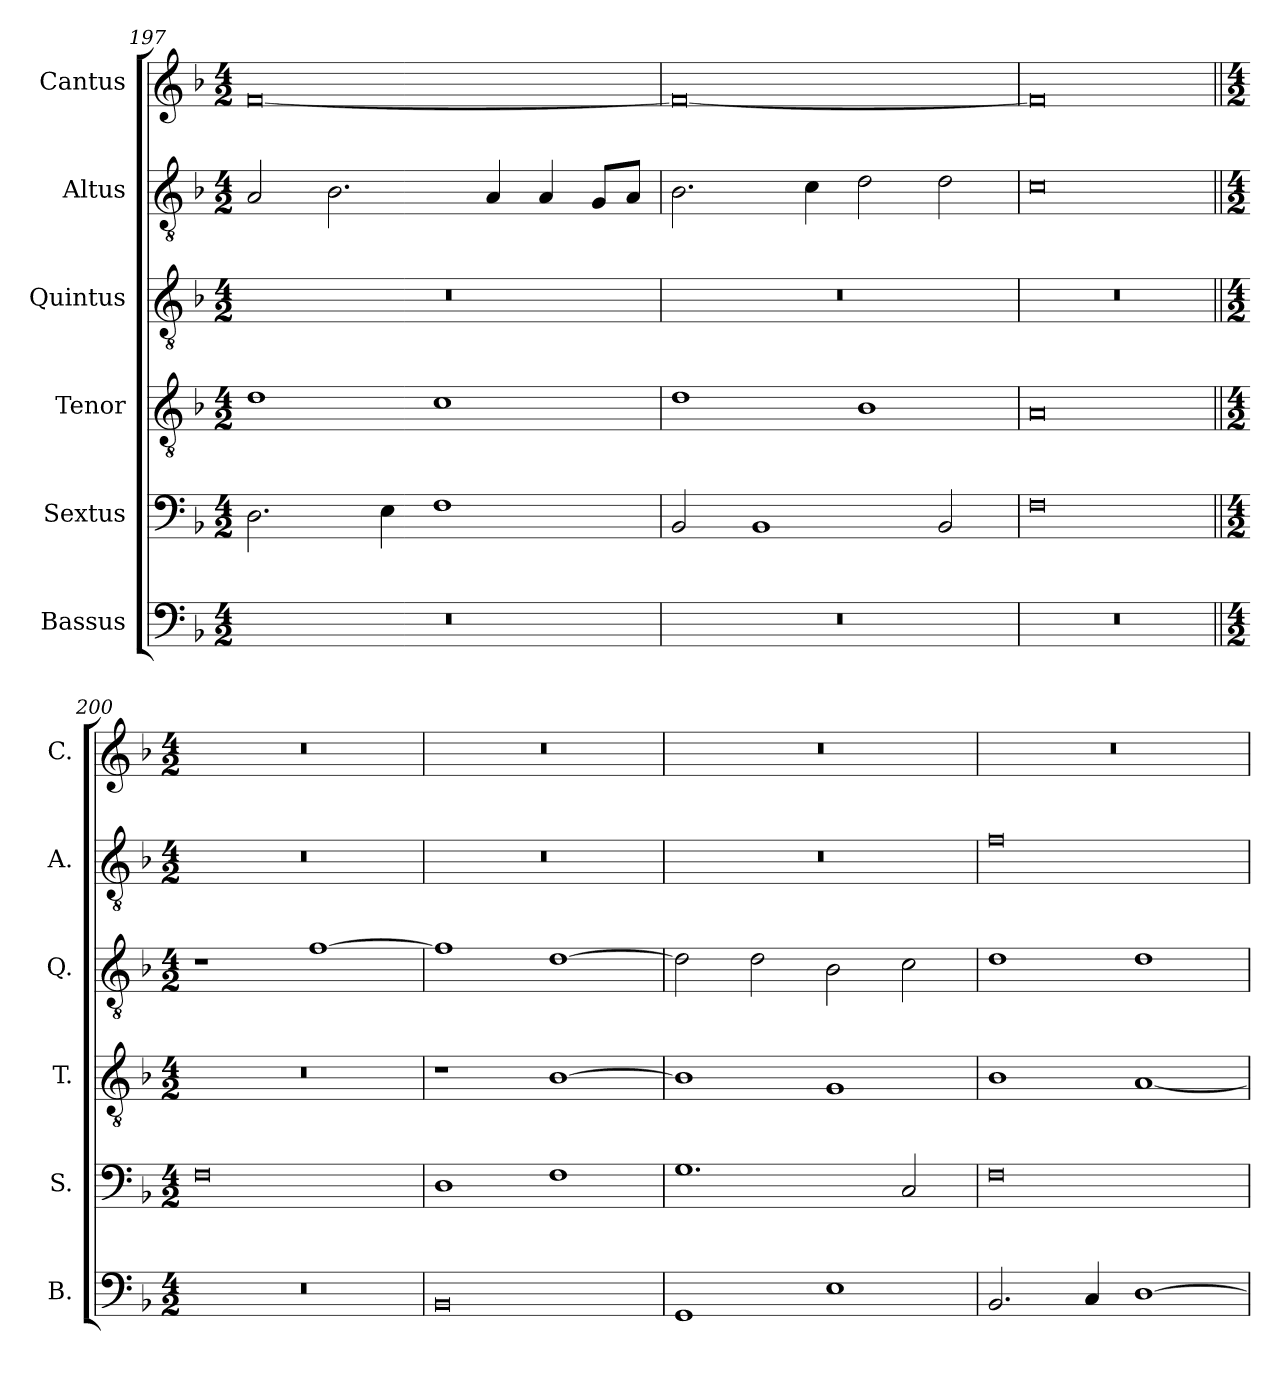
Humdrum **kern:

**kern	**kern	**kern	**kern	**kern	**kern
*part6	*part5	*part4	*part3	*part2	*part1
*staff6	*staff5	*staff4	*staff3	*staff2	*staff1
*I"Bassus	*I"Sextus	*I"Tenor	*I"Quintus	*I"Altus	*I"Cantus
*I'B.	*I'S.	*I'T.	*I'Q.	*I'A.	*I'C.
*clefF4	*clefF4	*clefGv2	*clefGv2	*clefGv2	*clefG2
*k[b-]	*k[b-]	*k[b-]	*k[b-]	*k[b-]	*k[b-]
*F:	*F:	*F:	*F:	*F:	*F:
*M4/2	*M4/2	*M4/2	*M4/2	*M4/2	*M4/2
=197	=197	=197	=197	=197	=197
0r	2.D\	1d	0r	2A/	[0f
.	.	.	.	2.B-\	.
.	4E\	.	.	.	.
.	1F	1c	.	.	.
.	.	.	.	4A/	.
.	.	.	.	4A/	.
.	.	.	.	8G/L	.
.	.	.	.	8A/J	.
=198	=198	=198	=198	=198	=198
0r	2BB-/	1d	0r	2.B-\	0f_
.	1BB-	.	.	.	.
.	.	.	.	4c\	.
.	.	1B-	.	2d\	.
.	2BB-/	.	.	2d\	.
=199	=199	=199	=199	=199	=199
0r	0F	0A	0r	0c	0f]
=200||	=200||	=200||	=200||	=200||	=200||
*M4/2	*M4/2	*M4/2	*M4/2	*M4/2	*M4/2
0r	0F	0r	1r	0r	0r
.	.	.	[1f	.	.
=201	=201	=201	=201	=201	=201
0BB-	1D	1r	1f]	0r	0r
.	1F	[1B-	[1d	.	.
=202	=202	=202	=202	=202	=202
1GG	1.G	1B-]	2d\]	0r	0r
.	.	.	2d\	.	.
1E	.	1G	2B-\	.	.
.	2C/	.	2c\	.	.
!!LO:PB:g=z
=203	=203	=203	=203	=203	=203
2.BB-/	0F	1B-	1d	0f	0r
4C/	.	.	.	.	.
[1D	.	[1A	1d	.	.
=	=	=	=	=	=
*-	*-	*-	*-	*-	*-
